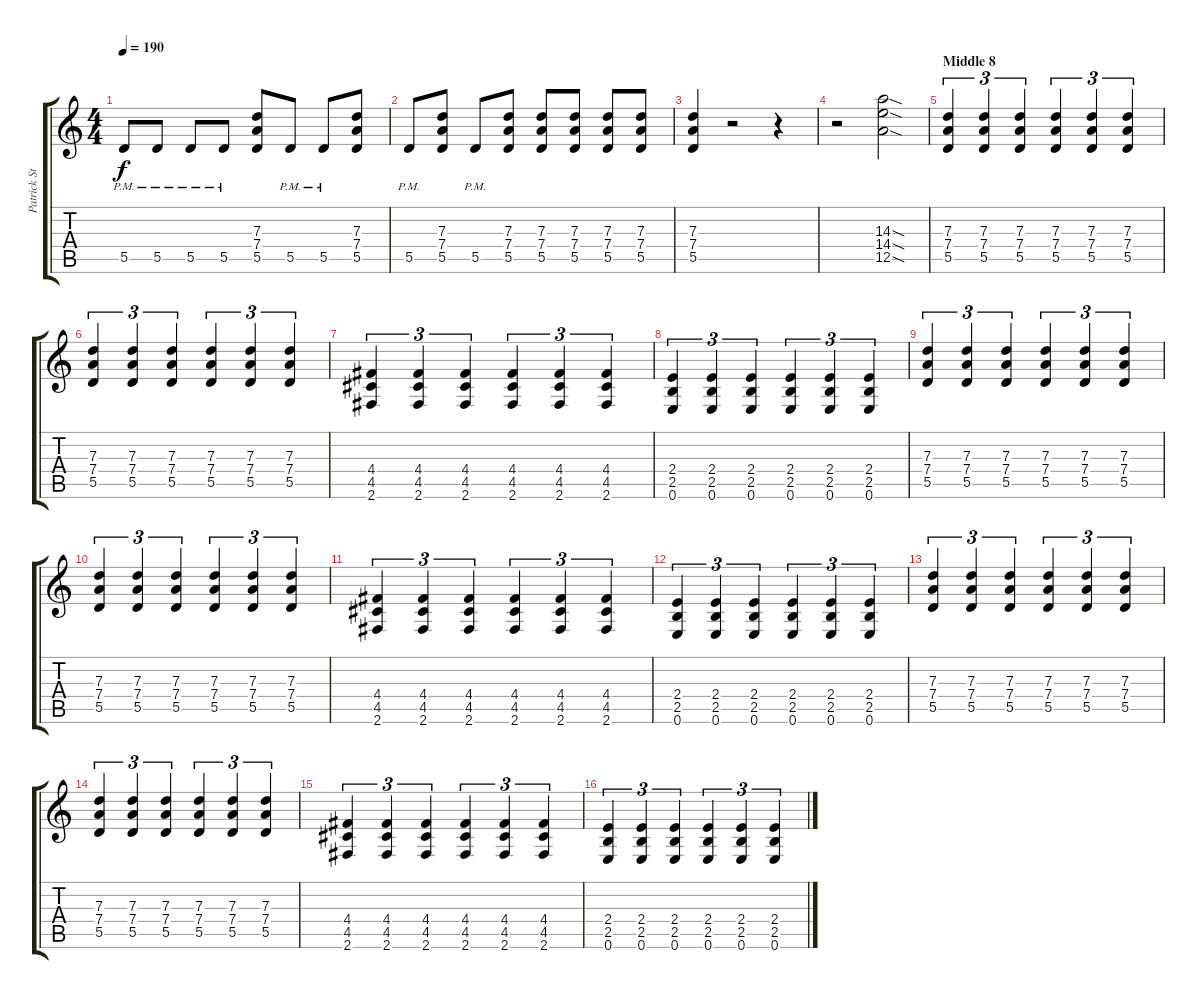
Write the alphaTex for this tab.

\track ("Patrick Stump (Rythmn Guitar)" "Patrick St") {instrument overdrivenguitar}
\staff {score tabs}
\tuning (E4 B3 G3 D3 A2 E2) {hide}
\ts (4 4)
\tempo 190
\clef g2
\ks c
5.5{pm}.8{dy f} 5.5{pm}.8 5.5{pm}.8 5.5{pm}.8 (7.3 7.4 5.5).8 5.5{pm}.8 5.5{pm}.8 (7.3 7.4 5.5).8 |
5.5{pm}.8 (7.3 7.4 5.5).8 5.5{pm}.8 (7.3 7.4 5.5).8 (7.3 7.4 5.5).8 (7.3 7.4 5.5).8 (7.3 7.4 5.5).8 (7.3 7.4 5.5).8 |
(7.3 7.4 5.5).4 r.2 r.4 |
r.2 (14.3{sod} 14.4{sod} 12.5{sod}).2 |
\section ("" "Middle 8")
(7.3 7.4 5.5).4{tu (3 2)} (7.3 7.4 5.5).4{tu (3 2)} (7.3 7.4 5.5).4{tu (3 2)} (7.3 7.4 5.5).4{tu (3 2)} (7.3 7.4 5.5).4{tu (3 2)} (7.3 7.4 5.5).4{tu (3 2)} |
(7.3 7.4 5.5).4{tu (3 2)} (7.3 7.4 5.5).4{tu (3 2)} (7.3 7.4 5.5).4{tu (3 2)} (7.3 7.4 5.5).4{tu (3 2)} (7.3 7.4 5.5).4{tu (3 2)} (7.3 7.4 5.5).4{tu (3 2)} |
(4.4 4.5 2.6).4{tu (3 2)} (4.4 4.5 2.6).4{tu (3 2)} (4.4 4.5 2.6).4{tu (3 2)} (4.4 4.5 2.6).4{tu (3 2)} (4.4 4.5 2.6).4{tu (3 2)} (4.4 4.5 2.6).4{tu (3 2)} |
(2.4 2.5 0.6).4{tu (3 2)} (2.4 2.5 0.6).4{tu (3 2)} (2.4 2.5 0.6).4{tu (3 2)} (2.4 2.5 0.6).4{tu (3 2)} (2.4 2.5 0.6).4{tu (3 2)} (2.4 2.5 0.6).4{tu (3 2)} |
(7.3 7.4 5.5).4{tu (3 2)} (7.3 7.4 5.5).4{tu (3 2)} (7.3 7.4 5.5).4{tu (3 2)} (7.3 7.4 5.5).4{tu (3 2)} (7.3 7.4 5.5).4{tu (3 2)} (7.3 7.4 5.5).4{tu (3 2)} |
(7.3 7.4 5.5).4{tu (3 2)} (7.3 7.4 5.5).4{tu (3 2)} (7.3 7.4 5.5).4{tu (3 2)} (7.3 7.4 5.5).4{tu (3 2)} (7.3 7.4 5.5).4{tu (3 2)} (7.3 7.4 5.5).4{tu (3 2)} |
(4.4 4.5 2.6).4{tu (3 2)} (4.4 4.5 2.6).4{tu (3 2)} (4.4 4.5 2.6).4{tu (3 2)} (4.4 4.5 2.6).4{tu (3 2)} (4.4 4.5 2.6).4{tu (3 2)} (4.4 4.5 2.6).4{tu (3 2)} |
(2.4 2.5 0.6).4{tu (3 2)} (2.4 2.5 0.6).4{tu (3 2)} (2.4 2.5 0.6).4{tu (3 2)} (2.4 2.5 0.6).4{tu (3 2)} (2.4 2.5 0.6).4{tu (3 2)} (2.4 2.5 0.6).4{tu (3 2)} |
(7.3 7.4 5.5).4{tu (3 2)} (7.3 7.4 5.5).4{tu (3 2)} (7.3 7.4 5.5).4{tu (3 2)} (7.3 7.4 5.5).4{tu (3 2)} (7.3 7.4 5.5).4{tu (3 2)} (7.3 7.4 5.5).4{tu (3 2)} |
(7.3 7.4 5.5).4{tu (3 2)} (7.3 7.4 5.5).4{tu (3 2)} (7.3 7.4 5.5).4{tu (3 2)} (7.3 7.4 5.5).4{tu (3 2)} (7.3 7.4 5.5).4{tu (3 2)} (7.3 7.4 5.5).4{tu (3 2)} |
(4.4 4.5 2.6).4{tu (3 2)} (4.4 4.5 2.6).4{tu (3 2)} (4.4 4.5 2.6).4{tu (3 2)} (4.4 4.5 2.6).4{tu (3 2)} (4.4 4.5 2.6).4{tu (3 2)} (4.4 4.5 2.6).4{tu (3 2)} |
(2.4 2.5 0.6).4{tu (3 2)} (2.4 2.5 0.6).4{tu (3 2)} (2.4 2.5 0.6).4{tu (3 2)} (2.4 2.5 0.6).4{tu (3 2)} (2.4 2.5 0.6).4{tu (3 2)} (2.4 2.5 0.6).4{tu (3 2)}
